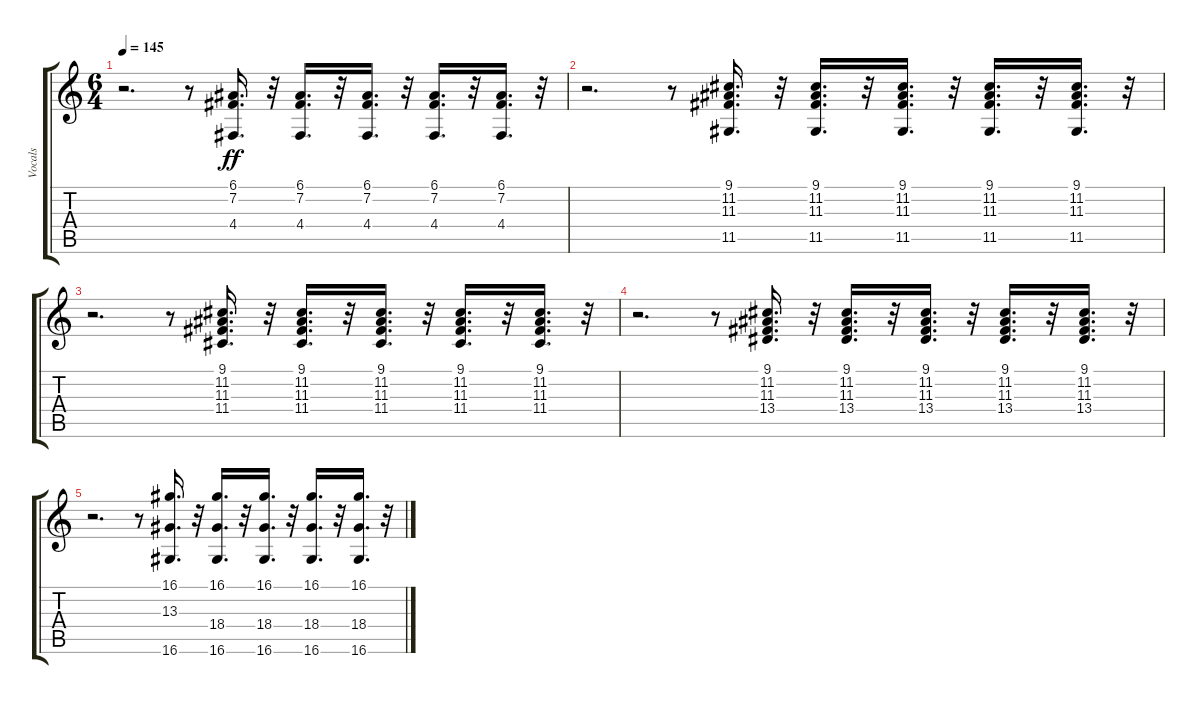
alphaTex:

\track ("Vocals" "Vocals") {instrument oboe}
\staff {score tabs}
\tuning (E4 B3 G3 D3 A2 E2) {hide}
\ts (6 4)
\tempo 145
\clef g2
\ks c
r.2{d dy ff} r.8 (6.1 7.2 4.4).16{d} r.32 (6.1 7.2 4.4).16{d} r.32 (6.1 7.2 4.4).16{d} r.32 (6.1 7.2 4.4).16{d} r.32 (6.1 7.2 4.4).16{d} r.32 |
r.2{d} r.8 (9.1 11.2 11.3 11.5).16{d} r.32 (9.1 11.2 11.3 11.5).16{d} r.32 (9.1 11.2 11.3 11.5).16{d} r.32 (9.1 11.2 11.3 11.5).16{d} r.32 (9.1 11.2 11.3 11.5).16{d} r.32 |
r.2{d} r.8 (9.1 11.2 11.3 11.4).16{d} r.32 (9.1 11.2 11.3 11.4).16{d} r.32 (9.1 11.2 11.3 11.4).16{d} r.32 (9.1 11.2 11.3 11.4).16{d} r.32 (9.1 11.2 11.3 11.4).16{d} r.32 |
r.2{d} r.8 (9.1 11.2 11.3 13.4).16{d} r.32 (9.1 11.2 11.3 13.4).16{d} r.32 (9.1 11.2 11.3 13.4).16{d} r.32 (9.1 11.2 11.3 13.4).16{d} r.32 (9.1 11.2 11.3 13.4).16{d} r.32 |
r.2{d} r.8 (16.1 13.3 16.6).16{d} r.32 (16.1 18.4 16.6).16{d} r.32 (16.1 18.4 16.6).16{d} r.32 (16.1 18.4 16.6).16{d} r.32 (16.1 18.4 16.6).16{d} r.32
